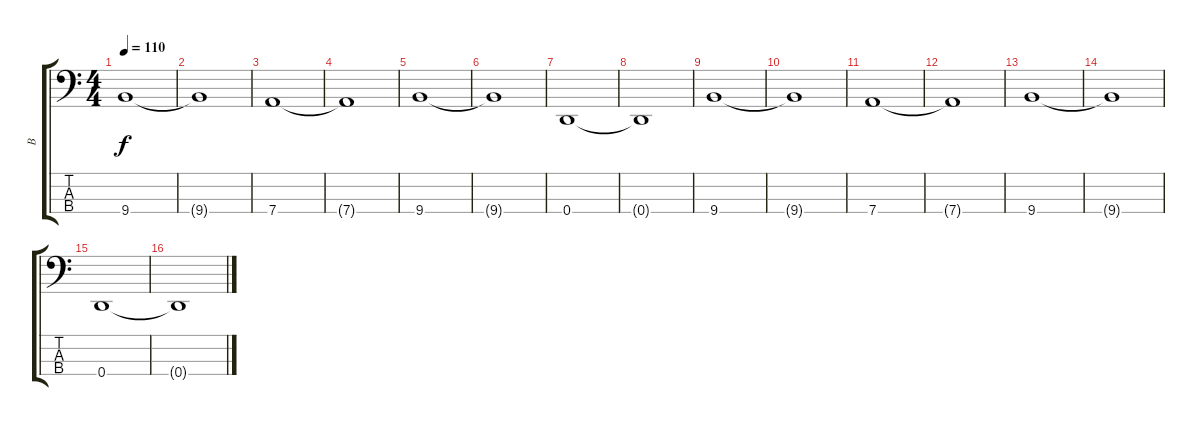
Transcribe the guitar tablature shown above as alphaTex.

\track ("B" "B") {instrument electricbassfinger}
\staff {score tabs}
\tuning (F2 C2 G1 D1) {hide}
\ts (4 4)
\tempo 110
\clef f4
\ks c
9.4.1{dy f} |
9.4{t}.1 |
7.4.1 |
7.4{t}.1 |
9.4.1 |
9.4{t}.1 |
0.4.1 |
0.4{t}.1 |
9.4.1 |
9.4{t}.1 |
7.4.1 |
7.4{t}.1 |
9.4.1 |
9.4{t}.1 |
0.4.1 |
0.4{t}.1
